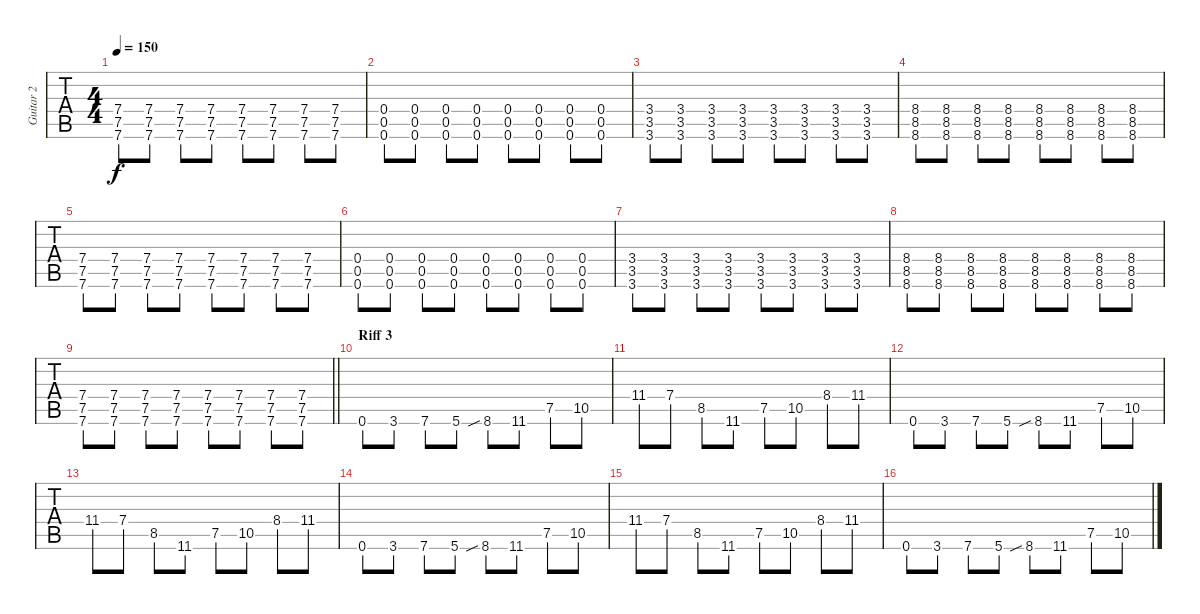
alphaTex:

\track ("Guitar 2" "Guitar 2") {instrument overdrivenguitar}
\staff {tabs}
\tuning (D4 A3 F3 C3 G2 C2) {hide}
\ts (4 4)
\tempo 150
\clef g2
\ks c
(7.4 7.5 7.6).8{dy f} (7.4 7.5 7.6).8 (7.4 7.5 7.6).8 (7.4 7.5 7.6).8 (7.4 7.5 7.6).8 (7.4 7.5 7.6).8 (7.4 7.5 7.6).8 (7.4 7.5 7.6).8 |
(0.4 0.5 0.6).8 (0.4 0.5 0.6).8 (0.4 0.5 0.6).8 (0.4 0.5 0.6).8 (0.4 0.5 0.6).8 (0.4 0.5 0.6).8 (0.4 0.5 0.6).8 (0.4 0.5 0.6).8 |
(3.4 3.5 3.6).8 (3.4 3.5 3.6).8 (3.4 3.5 3.6).8 (3.4 3.5 3.6).8 (3.4 3.5 3.6).8 (3.4 3.5 3.6).8 (3.4 3.5 3.6).8 (3.4 3.5 3.6).8 |
(8.4 8.5 8.6).8 (8.4 8.5 8.6).8 (8.4 8.5 8.6).8 (8.4 8.5 8.6).8 (8.4 8.5 8.6).8 (8.4 8.5 8.6).8 (8.4 8.5 8.6).8 (8.4 8.5 8.6).8 |
(7.4 7.5 7.6).8 (7.4 7.5 7.6).8 (7.4 7.5 7.6).8 (7.4 7.5 7.6).8 (7.4 7.5 7.6).8 (7.4 7.5 7.6).8 (7.4 7.5 7.6).8 (7.4 7.5 7.6).8 |
(0.4 0.5 0.6).8 (0.4 0.5 0.6).8 (0.4 0.5 0.6).8 (0.4 0.5 0.6).8 (0.4 0.5 0.6).8 (0.4 0.5 0.6).8 (0.4 0.5 0.6).8 (0.4 0.5 0.6).8 |
(3.4 3.5 3.6).8 (3.4 3.5 3.6).8 (3.4 3.5 3.6).8 (3.4 3.5 3.6).8 (3.4 3.5 3.6).8 (3.4 3.5 3.6).8 (3.4 3.5 3.6).8 (3.4 3.5 3.6).8 |
(8.4 8.5 8.6).8 (8.4 8.5 8.6).8 (8.4 8.5 8.6).8 (8.4 8.5 8.6).8 (8.4 8.5 8.6).8 (8.4 8.5 8.6).8 (8.4 8.5 8.6).8 (8.4 8.5 8.6).8 |
\barLineRight lightlight
(7.4 7.5 7.6).8 (7.4 7.5 7.6).8 (7.4 7.5 7.6).8 (7.4 7.5 7.6).8 (7.4 7.5 7.6).8 (7.4 7.5 7.6).8 (7.4 7.5 7.6).8 (7.4 7.5 7.6).8 |
\section ("" "Riff 3")
0.6.8 3.6.8 7.6.8 5.6.8 8.6{sib}.8 11.6.8 7.5.8 10.5.8 |
11.4.8 7.4.8 8.5.8 11.6.8 7.5.8 10.5.8 8.4.8 11.4.8 |
0.6.8 3.6.8 7.6.8 5.6.8 8.6{sib}.8 11.6.8 7.5.8 10.5.8 |
11.4.8 7.4.8 8.5.8 11.6.8 7.5.8 10.5.8 8.4.8 11.4.8 |
0.6.8 3.6.8 7.6.8 5.6.8 8.6{sib}.8 11.6.8 7.5.8 10.5.8 |
11.4.8 7.4.8 8.5.8 11.6.8 7.5.8 10.5.8 8.4.8 11.4.8 |
0.6.8 3.6.8 7.6.8 5.6.8 8.6{sib}.8 11.6.8 7.5.8 10.5.8
